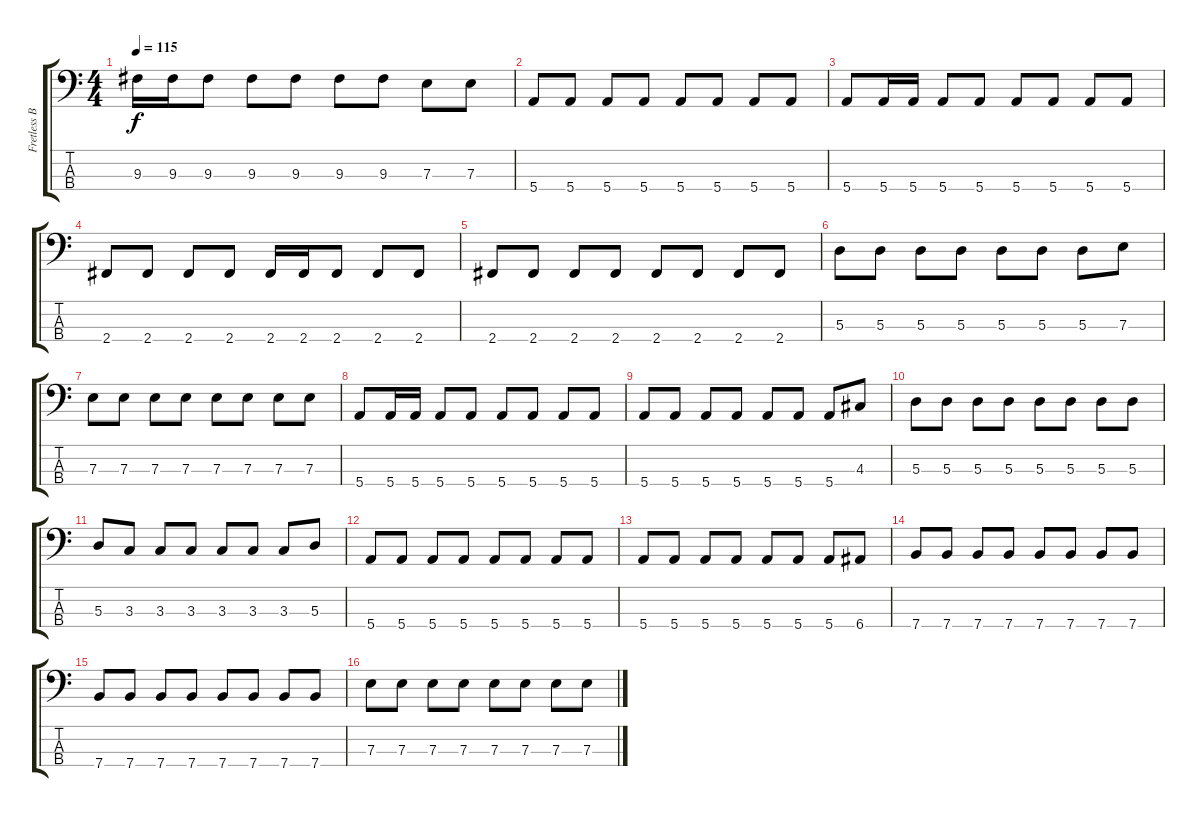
\track ("Fretless Bass       " "Fretless B") {instrument fretlessbass}
\staff {score tabs}
\tuning (G2 D2 A1 E1) {hide}
\ts (4 4)
\tempo 115
\clef f4
\ks c
9.3.16{dy f} 9.3.16 9.3.8 9.3.8 9.3.8 9.3.8 9.3.8 7.3.8 7.3.8 |
5.4.8 5.4.8 5.4.8 5.4.8 5.4.8 5.4.8 5.4.8 5.4.8 |
5.4.8 5.4.16 5.4.16 5.4.8 5.4.8 5.4.8 5.4.8 5.4.8 5.4.8 |
2.4.8 2.4.8 2.4.8 2.4.8 2.4.16 2.4.16 2.4.8 2.4.8 2.4.8 |
2.4.8 2.4.8 2.4.8 2.4.8 2.4.8 2.4.8 2.4.8 2.4.8 |
5.3.8 5.3.8 5.3.8 5.3.8 5.3.8 5.3.8 5.3.8 7.3.8 |
7.3.8 7.3.8 7.3.8 7.3.8 7.3.8 7.3.8 7.3.8 7.3.8 |
5.4.8 5.4.16 5.4.16 5.4.8 5.4.8 5.4.8 5.4.8 5.4.8 5.4.8 |
5.4.8 5.4.8 5.4.8 5.4.8 5.4.8 5.4.8 5.4.8 4.3.8 |
5.3.8 5.3.8 5.3.8 5.3.8 5.3.8 5.3.8 5.3.8 5.3.8 |
5.3.8 3.3.8 3.3.8 3.3.8 3.3.8 3.3.8 3.3.8 5.3.8 |
5.4.8 5.4.8 5.4.8 5.4.8 5.4.8 5.4.8 5.4.8 5.4.8 |
5.4.8 5.4.8 5.4.8 5.4.8 5.4.8 5.4.8 5.4.8 6.4.8 |
7.4.8 7.4.8 7.4.8 7.4.8 7.4.8 7.4.8 7.4.8 7.4.8 |
7.4.8 7.4.8 7.4.8 7.4.8 7.4.8 7.4.8 7.4.8 7.4.8 |
7.3.8 7.3.8 7.3.8 7.3.8 7.3.8 7.3.8 7.3.8 7.3.8
